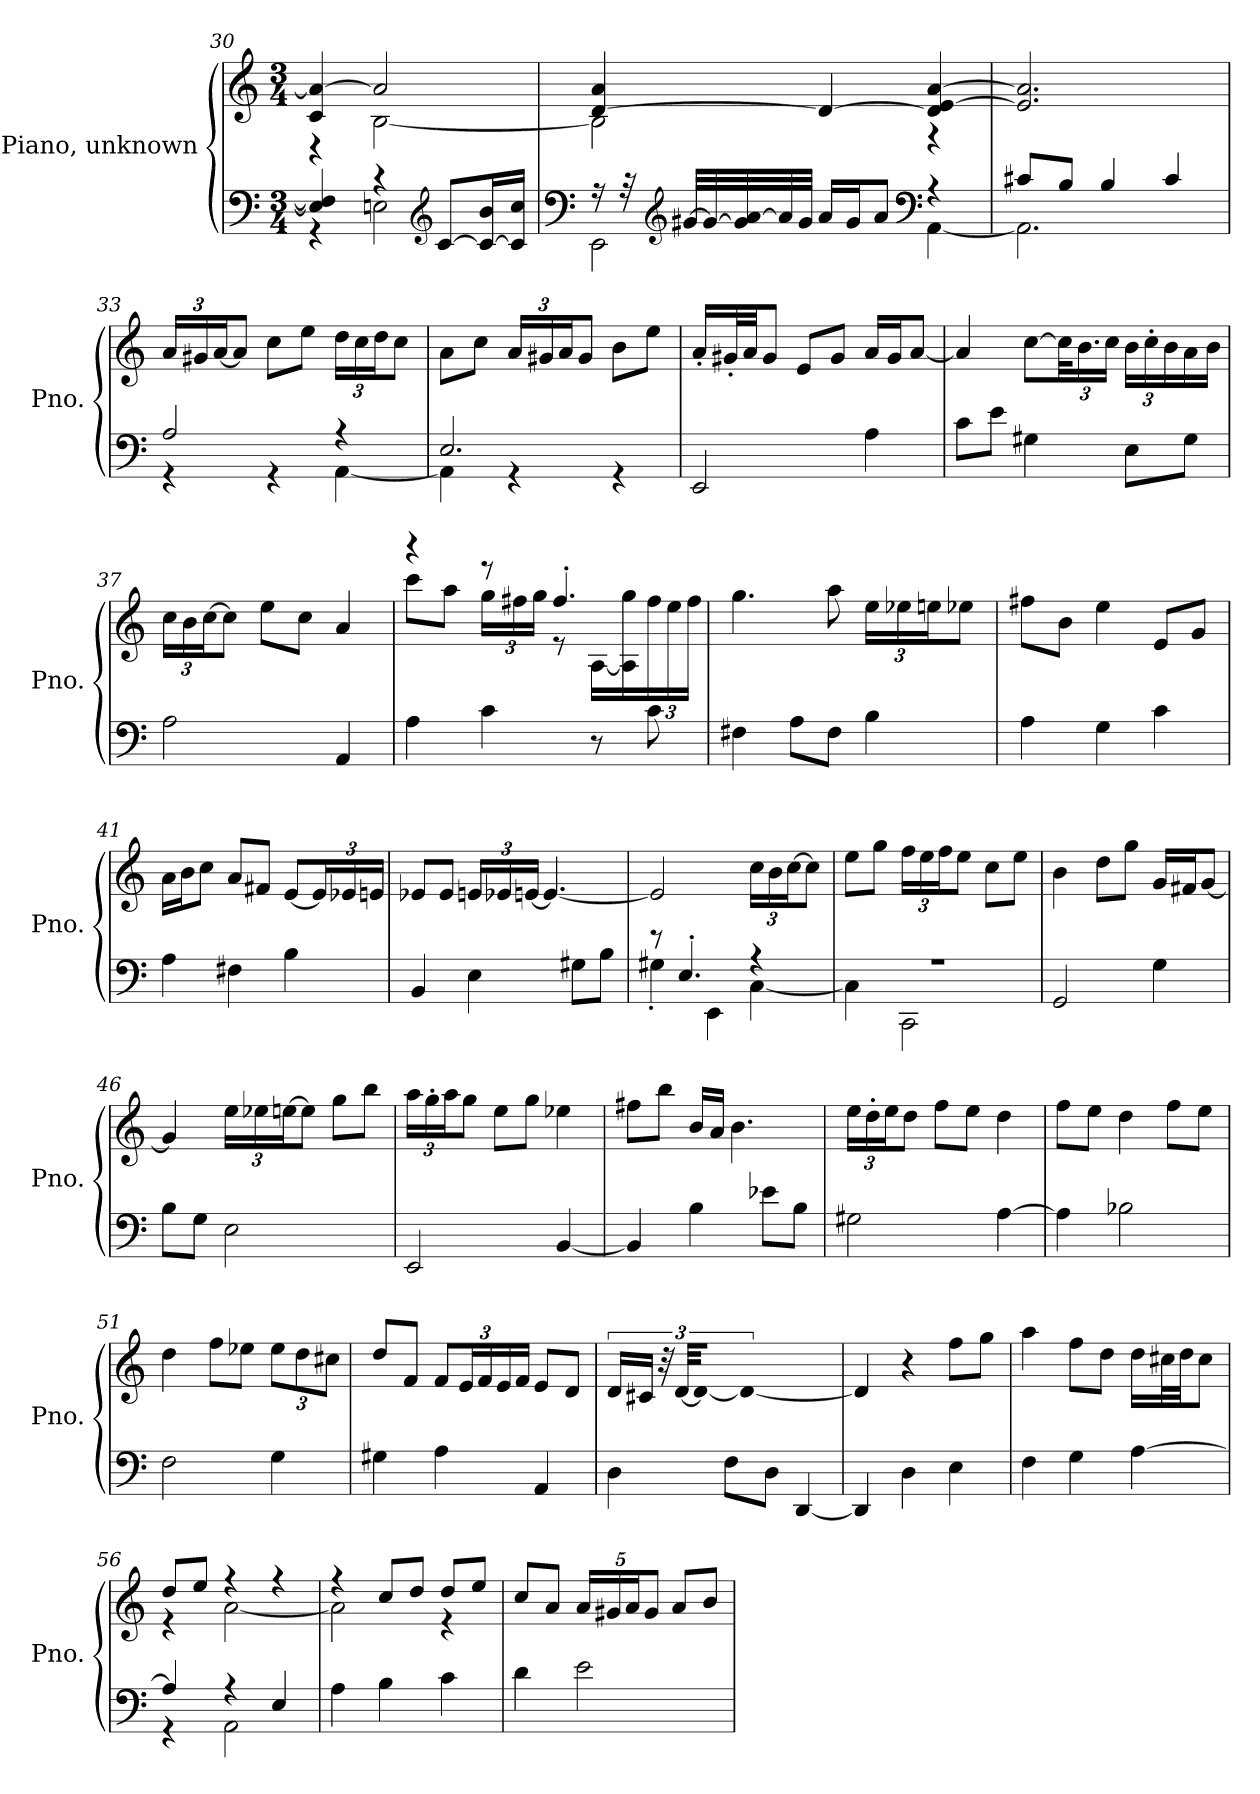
**kern	**kern
*part1	*part1
*staff2	*staff1
*I"Piano, unknown	*
*I'Pno.	*
*clefF4	*clefG2
*k[]	*k[]
*M3/4	*M3/4
=30	=30
*^	*^
4E-/] 4F#/]	4r	4c/ 4a/_	4r
4r	2En\	2a/]	[2B\
*clefG2	*	*	*
[8c/L	.	.	.
16c/_ 16b/L	.	.	.
16c/] 16cc/JJ	.	.	.
!!LO:LB:g=z	!!
=31	=31	=31	=31
*clefF4	*	*	*
16r	2EE\	[4d/ 4a/	2B\]
32r	.	.	.
*clefG2	*	*	*
[32g#X/LLL	.	.	.
32g#/_	.	.	.
32g#/] [32a/	.	.	.
32a/]	.	.	.
32g#/JJJ	.	.	.
16a/LL	.	4d/_	.
16g#/J	.	.	.
8a/J	.	.	.
*clefF4	*	*	*
4r	[4AA\	4d/] [4e/ [4a/	4r
*	*	*v	*v
=32	=32	=32
8c#X/L	2.AA\]	2.e/] 2.a/]
8B/J	.	.
4B/	.	.
4c#/	.	.
=33	=33	=33
*	*	*Xbrackettup
2A/	4r	24a/LL
.	.	24g#X/
.	.	[24a/J
.	.	8a/J]
.	4r	8cc\L
.	.	8ee\J
4r	[4AA\	24dd\LL
.	.	24cc\
.	.	24dd\J
.	.	8cc\J
=34	=34	=34
2.E/	4AA\]	8a\L
.	.	8cc\J
.	4r	24a/LL
.	.	24g#X/
.	.	24a/J
.	.	8g#/J
.	4r	8b\L
.	.	8ee\J
*v	*v	*
!!LO:LB:g=z
=35	=35
2EE/	16a'/LL
.	32g#X'/L
.	32a/JJ
.	8g#/J
.	8e/L
.	8g#/J
4A\	16a/LL
.	16g#/J
.	[8a/J
=36	=36
8c\L	4a/]
8e\J	.
4G#X\	[8cc\L
.	48cc\KL]
.	24.b\
.	24cc\JJ
8E\L	24b\LL
.	24cc'\
.	24b\
8G#\J	16a\
.	16b\JJ
=37	=37
2A\	24cc\LL
.	24b\
.	[24cc\J
.	8cc\J]
.	8ee\L
.	8cc\J
4AA/	4a/
=38	=38
*	*^
4A\	4r	8ccc\L
.	.	8aa\J
4c\	8r	24gg\LL
.	.	24ff#X\
.	.	24gg\JJ
.	4.ff#'/	8r
8r	.	[16A\LL
.	.	16A\] 16gg\
8c\	.	24ff#\
.	.	24ee\
.	.	24ff#\JJ
*	*v	*v
!!LO:LB:g=z
=39	=39
4F#X\	4.gg\
8A\L	.
8F#\J	8aa\
4B\	24ee\LL
.	24ee-X\
.	24een\J
.	8ee-X\J
=40	=40
4A\	8ff#X\L
.	8b\J
4G\	4ee\
4c\	8e/L
.	8g/J
=41	=41
4A\	16a\LL
.	16b\J
.	8cc\J
4F#X\	8a/L
.	8f#X/J
4B\	[8e/L
.	24e/L]
.	24e-X/
.	24en/JJ
=42	=42
4BB/	8e-X/L
.	8e-/J
4E\	24en/LL
.	24e-X/
.	[24en/JJ
.	4.e/_
8G#X\L	.
8B\J	.
!!LO:LB:g=z
=43	=43
*^	*
8r	4G#X'\	2e/]
4.E'/	.	.
.	4EE\	.
4r	[4C\	24cc\LL
.	.	24b\
.	.	[24cc\J
.	.	8cc\J]
=44	=44	=44
2.r	4C\]	8ee\L
.	.	8gg\J
.	2CC\	24ff\LL
.	.	24ee\
.	.	24ff\J
.	.	8ee\J
.	.	8cc\L
.	.	8ee\J
*v	*v	*
=45	=45
2GG/	4b\
.	8dd\L
.	8gg\J
4G\	16g/LL
.	16f#X/J
.	[8g/J
=46	=46
8B\L	4g/]
8G\J	.
2E\	24ee\LL
.	24ee-X\
.	[24een\J
.	8ee\J]
.	8gg\L
.	8bb\J
=47	=47
2EE/	24aa\LL
.	24gg'\
.	24aa\J
.	8gg\J
.	8ee\L
.	8gg\J
[4BB/	4ee-X\
!!LO:LB:g=z
=48	=48
4BB/]	8ff#X\L
.	8bb\J
4B\	16b/LL
.	16a/JJ
.	4.b\
8e-X\L	.
8B\J	.
=49	=49
2G#X\	24ee\LL
.	24dd'\
.	24ee\J
.	8dd\J
.	8ff\L
.	8ee\J
[4A\	4dd\
=50	=50
4A\]	8ff\L
.	8ee\J
2B-X\	4dd\
.	8ff\L
.	8ee\J
=51	=51
2F\	4dd\
.	8ff\L
.	8ee-X\J
4G\	12ee-\L
.	12dd\
.	12cc#X\J
=52	=52
4G#X\	8dd/L
.	8f/J
4A\	12f/L
.	24e/L
.	24f/
.	24e/
.	24f/JJ
4AA/	8e/L
.	8d/J
!!LO:PB:g=z
=53	=53
*	*brackettup
4D\	24d/LL
.	24c#X/JJ
.	48r
.	[48d/KKL
.	8d/J_
8F\L	2d/_
8D\J	.
[4DD/	.
=54	=54
4DD/]	4d/]
4D\	4r
4E\	8ff\L
.	8gg\J
=55	=55
4F\	4aa\
4G\	8ff\L
.	8dd\J
[4A\	16dd\LL
.	32cc#X\L
.	32dd\JJ
.	8cc#\J
=56	=56
*^	*^
4A/]	4r	8dd/L	4r
.	.	8ee/J	.
4r	2AA\	4r	[2a\
4E/	.	4r	.
*v	*v	*	*
=57	=57	=57
4A\	4r	2a\]
4B\	8cc/L	.
.	8dd/J	.
4c\	8dd/L	4r
.	8ee/J	.
*	*v	*v
=58	=58
4d\	8cc/L
.	8a/J
*	*Xbrackettup
2e\	20a/LL
.	20g#X/
.	20a/J
.	10g#/J
.	8a/L
.	8b/J
=	=
*-	*-
